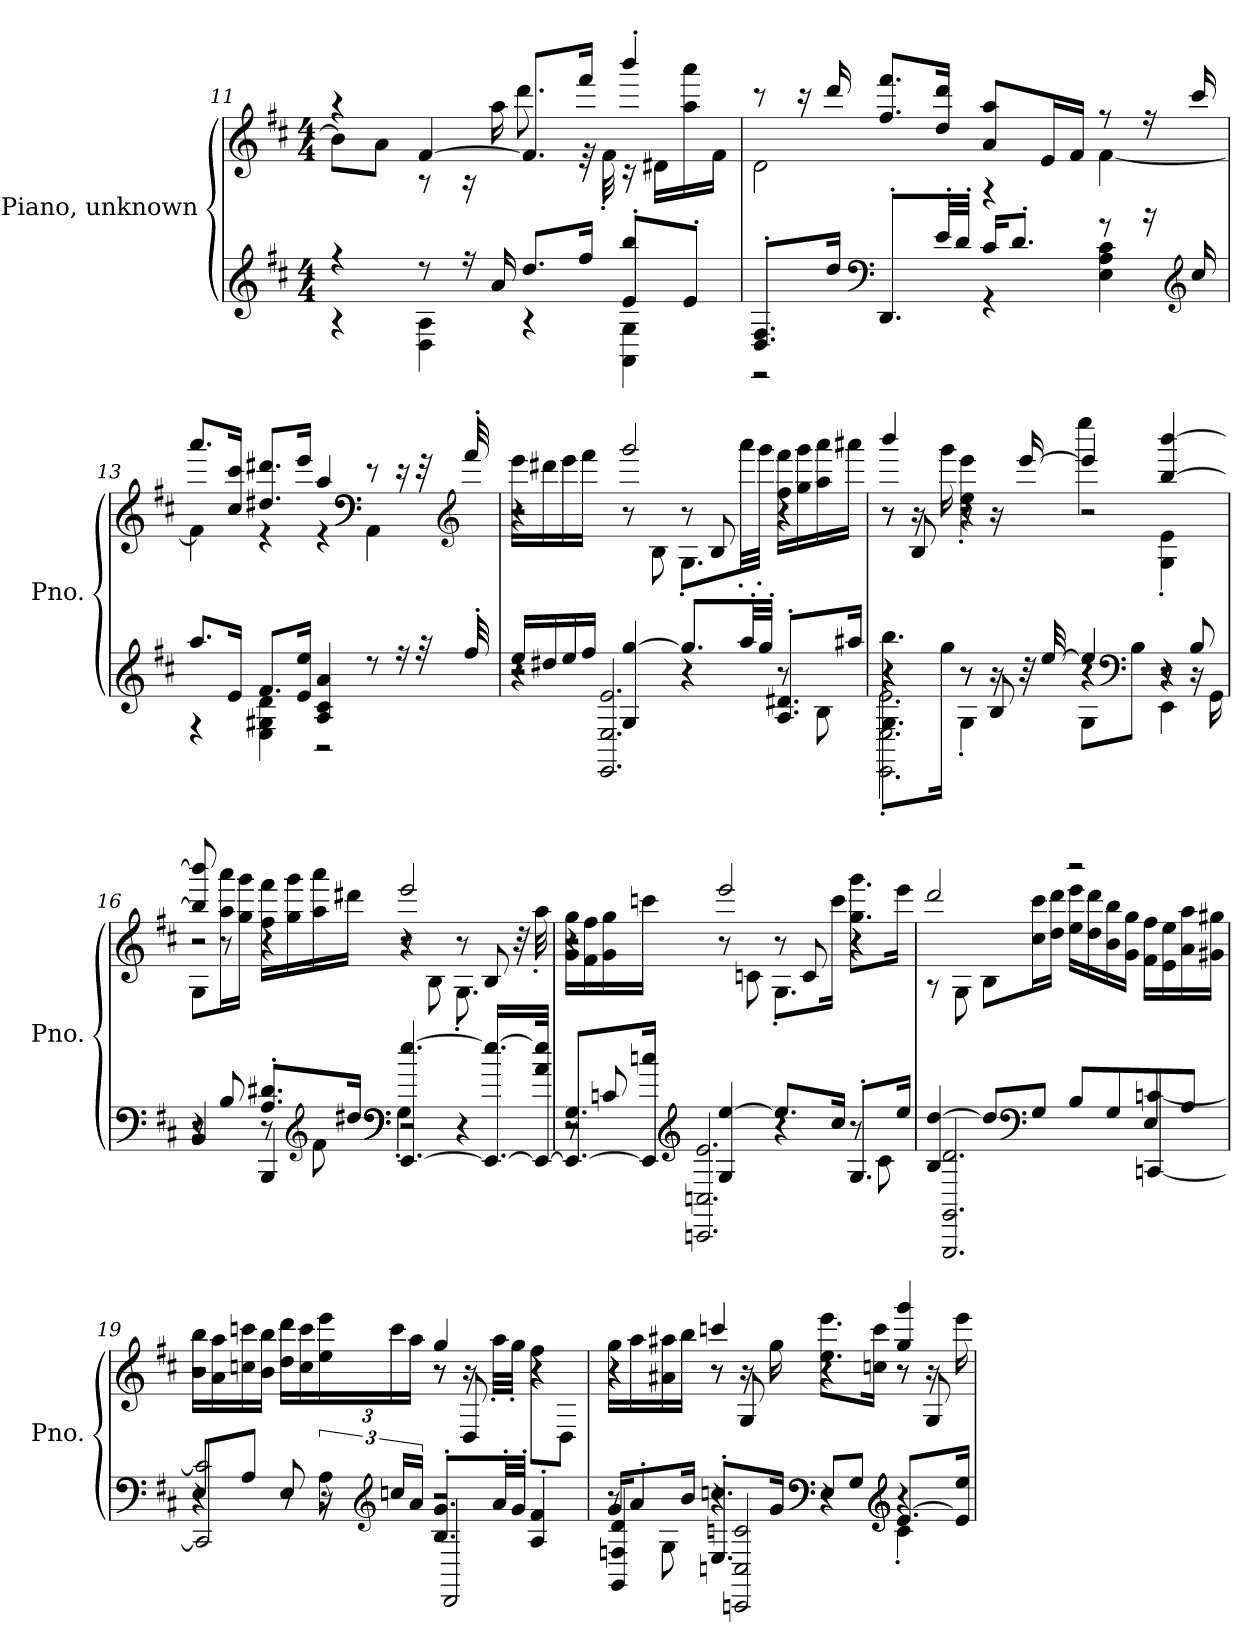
**kern	**kern
*part1	*part1
*staff2	*staff1
*I"Piano, unknown	*
*I'Pno.	*
!!LO:LB:g=z
*clefG2	*clefG2
*k[f#c#]	*k[f#c#]
*M4/4	*M4/4
=11	=11
*^	*^
4r	4r	4r	8b\L]
.	.	.	8a\J
8r	4D\ 4A\	[4f#/	8r
16r	.	.	16r
16a/	.	.	16aa\
8.dd/L	4r	8.f#/L]	8.ddd\
16ff#/Jk	.	16fff#/Jk	32r
.	.	.	32f#'\
8e/' 8bb/'L	4AA\ 4G\	4bbb'/	16r
.	.	.	16d#X\LL
8e'/J	.	.	16aa\ 16aaa\
.	.	.	16f#\JJ
=12	=12	=12	=12
8.D/' 8.F#/'L	2r	8r	2d\
.	.	16r	.
16dd/Jk	.	16ddd/	.
*clefF4	*	*	*
8.DD'/L	.	8.ff#/ 8.fff#/L	.
32e'/LL	.	16dd/ 16ddd/Jk	.
32d'/JJJ	.	.	.
16c#/KL	4r	8a/ 8aa/L	4r
8.d'/J	.	.	.
.	.	16e/L	.
.	.	16f#/JJ	.
8r	4E\ 4A\ 4c#\	8r	[4f#\
16r	.	16r	.
*clefG2	*	*	*
16cc#/	.	16ccc#/	.
!!LO:PB:g=z	!!
=13	=13	=13	=13
8.aa/L	4r	8.aaa/L	4f#\]
16e/Jk	.	16cc#/ 16ccc#/Jk	.
8.f#/L	4E\ 4G#X\ 4d\	8.dd#X/ 8.ddd#X/L	4r
16e/ 16ee/Jk	.	16eee/Jk	.
4A/ 4c#/ 4a/	2r	4aa/	4r
*	*	*clefF4	*
8r	.	8r	4AA\
16r	.	16r	.
32r	.	32r	.
*	*	*clefG2	*
32ff#'/	.	32fff#'/	.
=14	=14	=14	=14
*	*^	*	*^
16ee/LL	2r	4r	4r	16eee\LL	2r
16dd#X/	.	.	.	16ddd#X\	.
16ee/	.	.	.	16eee\	.
16ff#/JJ	.	.	.	16fff#\JJ	.
4G/ [4gg/	.	2.EE/ 2.E/ 2.e/	2ggg/	8r	.
.	.	.	.	8B\	.
8.gg/L]	4r	.	.	8.G'\L	8r
.	.	.	.	.	8B/
32aa'/LL	.	.	.	32aaa'\LL	.
32gg'/JJJ	.	.	.	32ggg'\JJJ	.
8.A/' 8.d#X/'L	8r	.	4r	16ff#\ 16fff#\LL	4r
.	.	.	.	16gg\ 16ggg\	.
.	8B\	.	.	16aa\ 16aaa\	.
16aa#X/Jk	.	.	.	16aaa#X\JJ	.
!!LO:LB:g=z	!!	!!
=15	=15	=15	=15	=15	=15
*	*	*^	*	*	*
4r	8.G\' 8.bb\'L	4r	2.EE\ 2.E\ 2.e\	4bbb/	8r	8r
.	.	.	.	.	16r	8B/
.	16gg\Jk	.	.	.	16ggg\	.
8r	4G'\	8r	.	8r	4ee\' 4eee\'	4r
16r	.	8B/	.	16r	.	.
32r	.	.	.	[16eee/	.	.
[32ee/	.	.	.	.	.	.
4ee/]	8G\L	4r	.	4eee/]	4eeee\	2r
*clefF4	*	*	*	*	*	*
.	8B\J	.	.	.	.	.
4r	8r	8r	4EE\	[4bb/ [4bbb/	4G\' 4e\'	.
.	16r	8B/	.	.	.	.
.	16GG\	.	.	.	.	.
*	*	*v	*v	*	*	*
=16	=16	=16	=16	=16	=16
8r	4r	4BB/	8bb/] 8bbb/]	8G\L	2r
8B/	.	.	8r	16aa\ 16aaa\L	.
.	.	.	.	16gg\ 16ggg\JJ	.
8.A/' 8.d#X/'L	8r	4BBB/	4r	16ff#\ 16fff#\LL	.
.	.	.	.	16gg\ 16ggg\	.
*clefG2	*	*	*	*	*
.	8f#\	.	.	16aa\ 16aaa\	.
16dd#X/Jk	.	.	.	16ddd#X\JJ	.
*clefF4	*	*	*	*	*
[4.EE/ [4.ee/	4G'\	2r	2eee/	8r	4r
.	.	.	.	8B\	.
.	4r	.	.	8.G'\	8r
16.EE/_ 16.ee/_LL	.	.	.	.	8B/
.	.	.	.	32r	.
32EE/_ 32a/ 32ee/]JJk	.	.	.	32aa'\	.
!!LO:LB:g=z	!!	!!
=17	=17	=17	=17	=17	=17
8.EE/_ 8.G/L	2r	8r	4r	16g\ 16gg\LL	2r
.	.	.	.	16f#\ 16ff#\	.
.	.	8cn/	.	16g\ 16gg\	.
16EE/] 16ccn/Jk	.	.	.	16cccn\JJ	.
*clefG2	*	*	*	*	*
4G/ [4ee/	.	2.CCn/ 2.Cn/ 2.e/	2eee/	8r	.
.	.	.	.	8cn\	.
8.ee/L]	4r	.	.	8.G'\L	8r
.	.	.	.	.	8c/
16cc/Jk	.	.	.	16ccc\Jk	.
8.G'/L	8r	.	4r	8.gg\ 8.ggg\L	4r
.	8c\	.	.	.	.
16ee/Jk	.	.	.	16eee\Jk	.
*	*v	*v	*	*	*
*	*	*	*v	*v
=18	=18	=18	=18
4B/ [4dd/	2.GGG/ 2.GG/ 2.d/	2ddd/	8r
.	.	.	8G\
8dd/L]	.	.	8B\L
*clefF4	*	*	*
8G/J	.	.	16cc#\ 16ccc#\L
.	.	.	16dd\ 16ddd\JJ
8B/L	.	2r	16ee\ 16eee\LL
.	.	.	16dd\ 16ddd\
8G/	.	.	16b\ 16bb\
.	.	.	16g\ 16gg\JJ
8E/	[4CCn/ [4cn/	.	16f#\ 16ff#\LL
.	.	.	16e\ 16ee\
8A/J	.	.	16a\ 16aa\
.	.	.	16g#X\ 16gg#X\JJ
!!LO:LB:g=z
=19	=19	=19	=19
*	*^	*	*^
8E/L	4r	2CC/] 2c/]	2r	16b\ 16bb\LL	2r
.	.	.	.	16a\ 16aa\	.
8A/J	.	.	.	16ccn\ 16cccn\	.
.	.	.	.	16b\ 16bb\JJ	.
8E/	8r	.	.	16dd\ 16ddd\LL	.
.	.	.	.	16cc\ 16ccc\	.
*	*	*	*	*Xbrackettup	*
24r	8A\	.	.	24ee\ 24eee\	.
*clefG2	*	*	*	*	*
24ccn/LL	.	.	.	24ccc\	.
24a/JJ	.	.	.	24aa\JJ	.
8.B/' 8.g/'L	2r	2DD/	4gg/	8r	8r
.	.	.	.	16r	8D/
32a'/LL	.	.	.	32aa'\LLL	.
32g'/JJJ	.	.	.	32gg'\JJJ	.
4A/' 4f#/'	.	.	4r	8ff#\L	4r
.	.	.	.	8D\J	.
=20	=20	=20	=20	=20	=20
16g/KL	8r	4GG/' 4Fn/' 4d/'	4r	16gg\LL	4r
8a'/	.	.	.	16aa\	.
.	8G\	.	.	16a#X\ 16aa#X\	.
16b/Jk	.	.	.	16bb\JJ	.
8.E/' 8.ccn/'L	4r	2CCn/ 2Cn/ 2cn/	4cccn/	8r	8r
.	.	.	.	16r	8G/
16g/Jk	.	.	.	16gg\	.
*clefF4	*	*	*	*	*
8E/L	4r	.	4r	8.ee\ 8.eee\L	4r
8G/J	.	.	.	.	.
.	.	.	.	16ccn\ 16ccc\Jk	.
*clefG2	*	*	*	*	*
[8.e/L	4c'\	4r	4gg/ 4ggg/	8r	8r
.	.	.	.	16r	8G/
16e/] 16ee/Jk	.	.	.	16eee\	.
*v	*v	*v	*	*	*
*	*v	*v	*v
=	=
*-	*-
